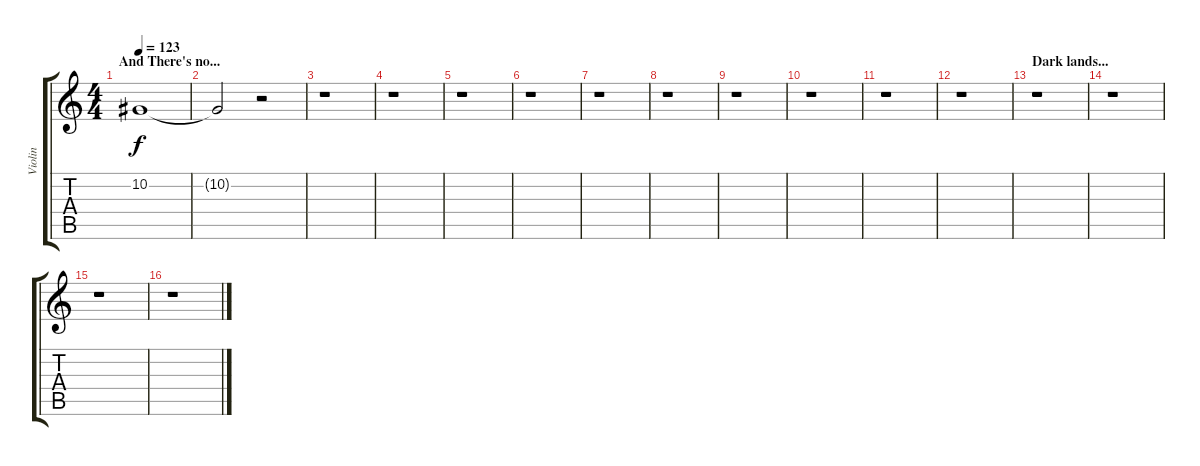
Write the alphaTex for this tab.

\track ("Violin" "Violin") {instrument violin}
\staff {score tabs}
\tuning (Eb4 Bb3 Gb3 Db3 Ab2 Eb2) {hide}
\ts (4 4)
\section ("" "And There's no...")
\tempo 123
\clef g2
\ks c
10.2{t}.1{dy f} |
10.2{t}.2 r.2 |
r.1 |
r.1 |
r.1 |
r.1 |
r.1 |
r.1 |
r.1 |
r.1 |
r.1 |
r.1 |
\section ("" "Dark lands...")
r.1 |
r.1 |
r.1 |
r.1
